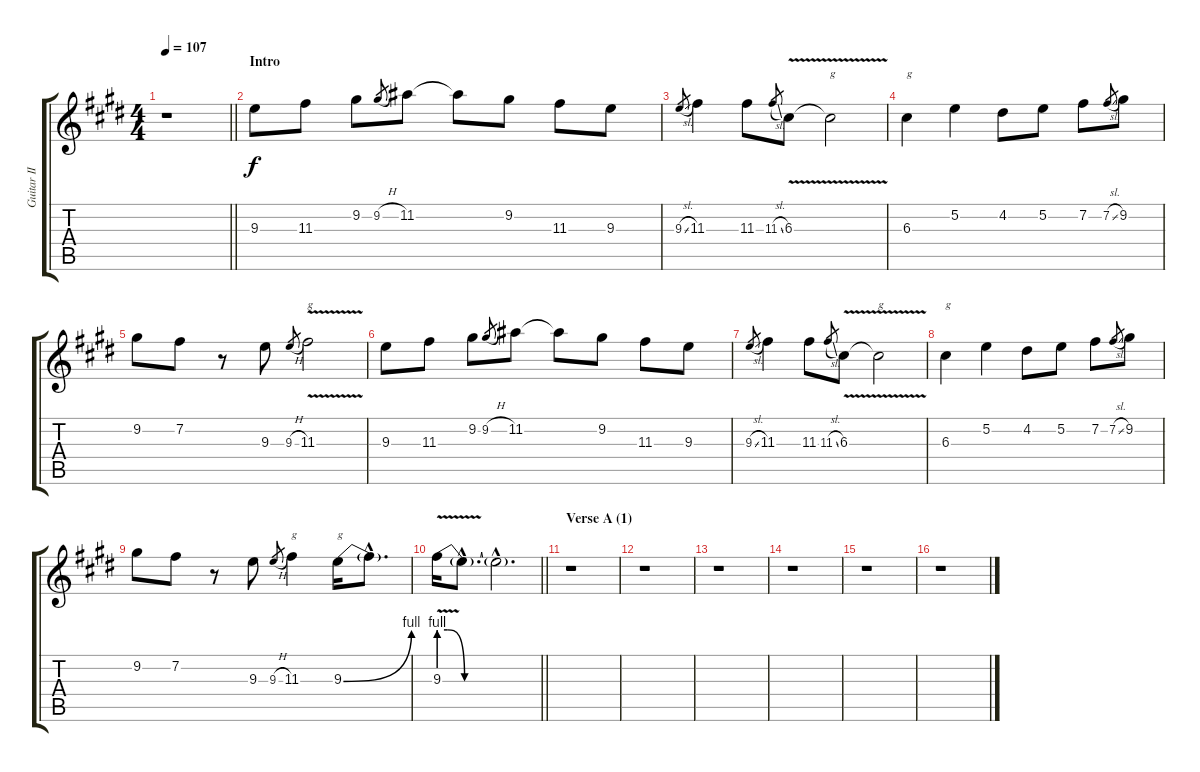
\track ("Guitar II" "Guitar II") {instrument distortionguitar}
\staff {score tabs}
\tuning (E4 B3 G3 D3 A2 E2) {hide}
\ts (4 4)
\tempo 107
\clef g2
\barLineRight lightlight
\ks e
r.1{dy f instrument distortionguitar} |
\section ("" "Intro")
9.3.8 11.3.8 9.2.8 9.2{h}.8{gr} 11.2.8 11.2{t}.8 9.2.8 11.3.8 9.3.8 |
9.3{sl}.8{gr} 11.3.4 11.3.8 11.3{sl}.8{gr} 6.3{v}.8 6.3{t}.2{txt "g"} |
6.3.4{txt "g"} 5.2.4 4.2.8 5.2.8 7.2.8 7.2{sl}.8{gr} 9.2.8 |
9.2.8 7.2.8 r.8 9.3.8 9.3{h}.8{gr} 11.3{v}.2{txt "g"} |
9.3.8 11.3.8 9.2.8 9.2{h}.8{gr} 11.2.8 11.2{t}.8 9.2.8 11.3.8 9.3.8 |
9.3{sl}.8{gr} 11.3.4 11.3.8 11.3{sl}.8{gr} 6.3{v}.8 6.3{t}.2{txt "g"} |
6.3.4{txt "g"} 5.2.4 4.2.8 5.2.8 7.2.8 7.2{sl}.8{gr} 9.2.8 |
9.2.8 7.2.8 r.8 9.3.8 9.3{h}.8{gr} 11.3.4{txt "g"} 9.3{be (bend 0 0 60 4)}.16{txt "g"} 9.3{hac t}.8{d} |
\barLineRight lightlight
9.3{be (custom 0 4 5 4 15 0 60 0) v}.16 9.3{hac t}.8{d} 9.3{hac t}.2{d} |
\section ("" "Verse A (1)")
r.1 |
r.1 |
r.1 |
r.1 |
r.1 |
r.1
